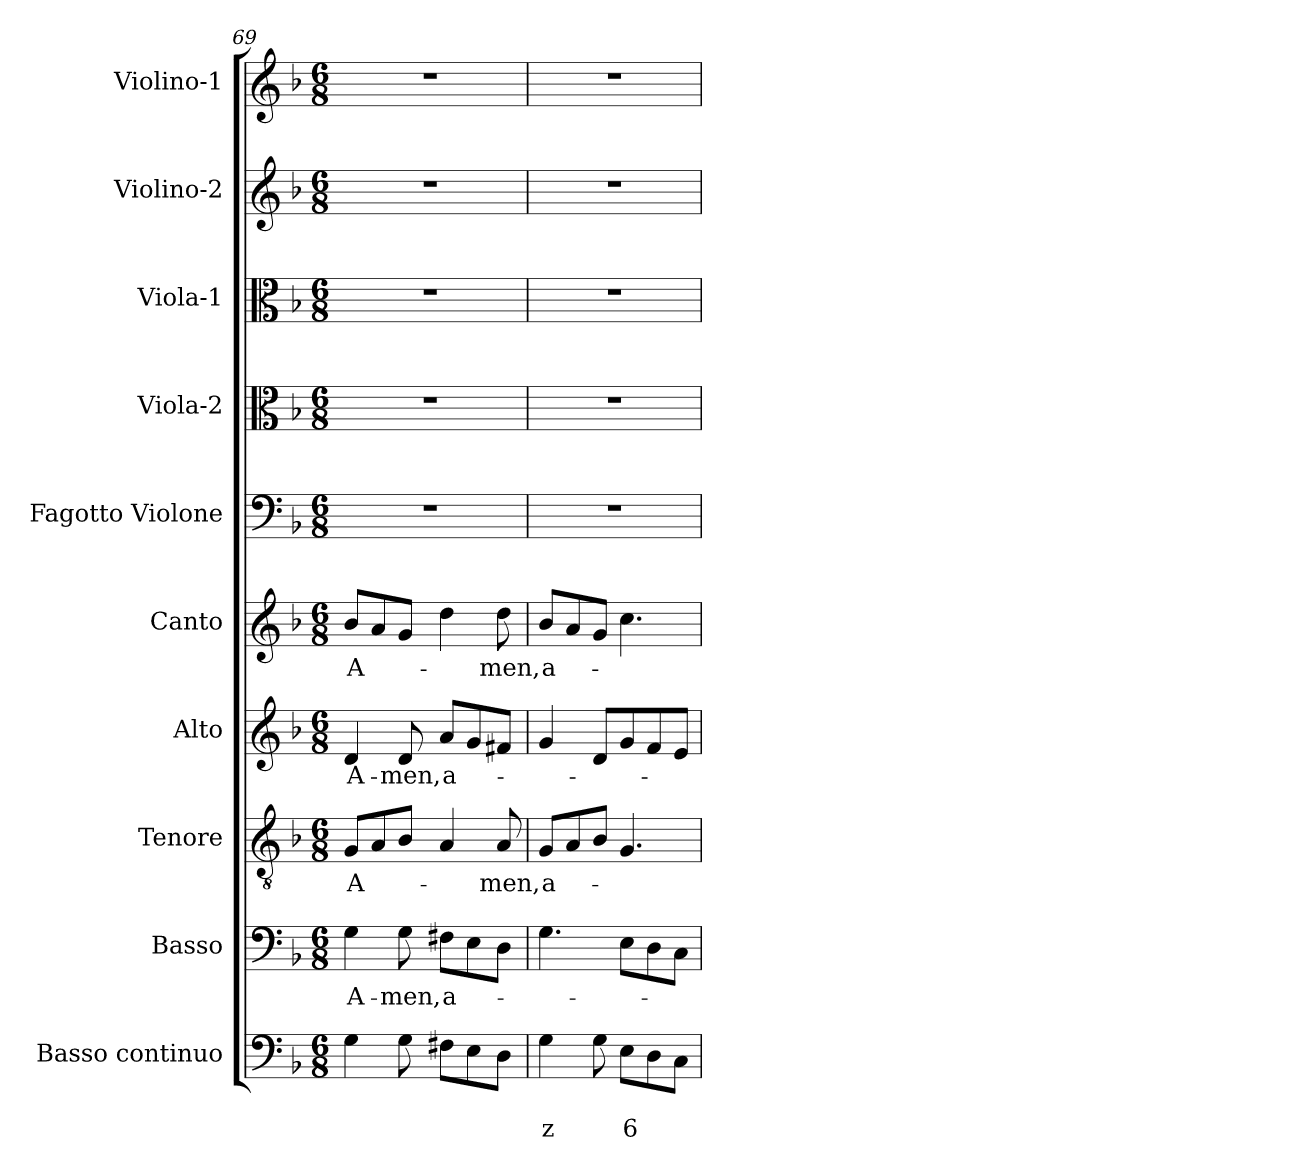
**kern	**text	**text	**kern	**text	**kern	**text	**kern	**text	**kern	**text	**kern	**kern	**kern	**kern	**kern
*part10	*part10	*part10	*part9	*part9	*part8	*part8	*part7	*part7	*part6	*part6	*part5	*part4	*part3	*part2	*part1
*staff10	*staff10	*staff10	*staff9	*staff9	*staff8	*staff8	*staff7	*staff7	*staff6	*staff6	*staff5	*staff4	*staff3	*staff2	*staff1
*I"Basso continuo	*	*	*I"Basso	*	*I"Tenore	*	*I"Alto	*	*I"Canto	*	*I"Fagotto Violone	*I"Viola-2	*I"Viola-1	*I"Violino-2	*I"Violino-1
!!LO:PB:g=z
*clefF4	*	*	*clefF4	*	*clefGv2	*	*clefG2	*	*clefG2	*	*clefF4	*clefC3	*clefC3	*clefG2	*clefG2
*k[b-]	*	*	*k[b-]	*	*k[b-]	*	*k[b-]	*	*k[b-]	*	*k[b-]	*k[b-]	*k[b-]	*k[b-]	*k[b-]
*F:	*	*	*F:	*	*F:	*	*F:	*	*F:	*	*F:	*F:	*F:	*F:	*F:
*M6/8	*	*	*M6/8	*	*M6/8	*	*M6/8	*	*M6/8	*	*M6/8	*M6/8	*M6/8	*M6/8	*M6/8
=69	=69	=69	=69	=69	=69	=69	=69	=69	=69	=69	=69	=69	=69	=69	=69
!	!	!	!	!LO:LY:b	!	!	!	!	!	!	!	!	!	!	!
!	!	!	!	!	!	!LO:LY:b	!	!	!	!	!	!	!	!	!
!	!	!	!	!	!	!	!	!LO:LY:b	!	!	!	!	!	!	!
!	!	!	!	!	!	!	!	!	!	!LO:LY:b	!	!	!	!	!
4G\	.	.	4G\	A-	8G/L	A-	4d/	A-	8b-/L	A-	2.r	2.r	2.r	2.r	2.r
.	.	.	.	.	8A/	.	.	.	8a/	.	.	.	.	.	.
!	!	!	!	!LO:LY:b	!	!	!	!	!	!	!	!	!	!	!
!	!	!	!	!	!	!	!	!LO:LY:b	!	!	!	!	!	!	!
8G\	.	.	8G\	-men,	8B-/J	.	8d/	-men,	8g/J	.	.	.	.	.	.
!	!	!	!	!LO:LY:b	!	!	!	!	!	!	!	!	!	!	!
!	!	!	!	!	!	!	!	!LO:LY:b	!	!	!	!	!	!	!
8F#X\L	.	.	8F#X\L	a-	4A/	.	8a/L	a-	4dd\	.	.	.	.	.	.
8E\	.	.	8E\	.	.	.	8g/	.	.	.	.	.	.	.	.
!	!	!	!	!	!	!LO:LY:b	!	!	!	!	!	!	!	!	!
!	!	!	!	!	!	!	!	!	!	!LO:LY:b	!	!	!	!	!
8D\J	.	.	8D\J	.	8A/	-men,	8f#X/J	.	8dd\	-men,	.	.	.	.	.
=70	=70	=70	=70	=70	=70	=70	=70	=70	=70	=70	=70	=70	=70	=70	=70
!	!	!LO:LY:b	!	!	!	!	!	!	!	!	!	!	!	!	!
!	!	!	!	!	!	!LO:LY:b	!	!	!	!	!	!	!	!	!
!	!	!	!	!	!	!	!	!	!	!LO:LY:b	!	!	!	!	!
4G\	.	z	4.G\	.	8G/L	a-	4g/	.	8b-/L	a-	2.r	2.r	2.r	2.r	2.r
.	.	.	.	.	8A/	.	.	.	8a/	.	.	.	.	.	.
8G\	.	.	.	.	8B-/J	.	8d/L	.	8g/J	.	.	.	.	.	.
!	!	!LO:LY:b	!	!	!	!	!	!	!	!	!	!	!	!	!
8E\L	.	6	8E\L	.	4.G/	.	8g/	.	4.cc\	.	.	.	.	.	.
8D\	.	.	8D\	.	.	.	8f/	.	.	.	.	.	.	.	.
8C\J	.	.	8C\J	.	.	.	8e/J	.	.	.	.	.	.	.	.
=	=	=	=	=	=	=	=	=	=	=	=	=	=	=	=
*-	*-	*-	*-	*-	*-	*-	*-	*-	*-	*-	*-	*-	*-	*-	*-
